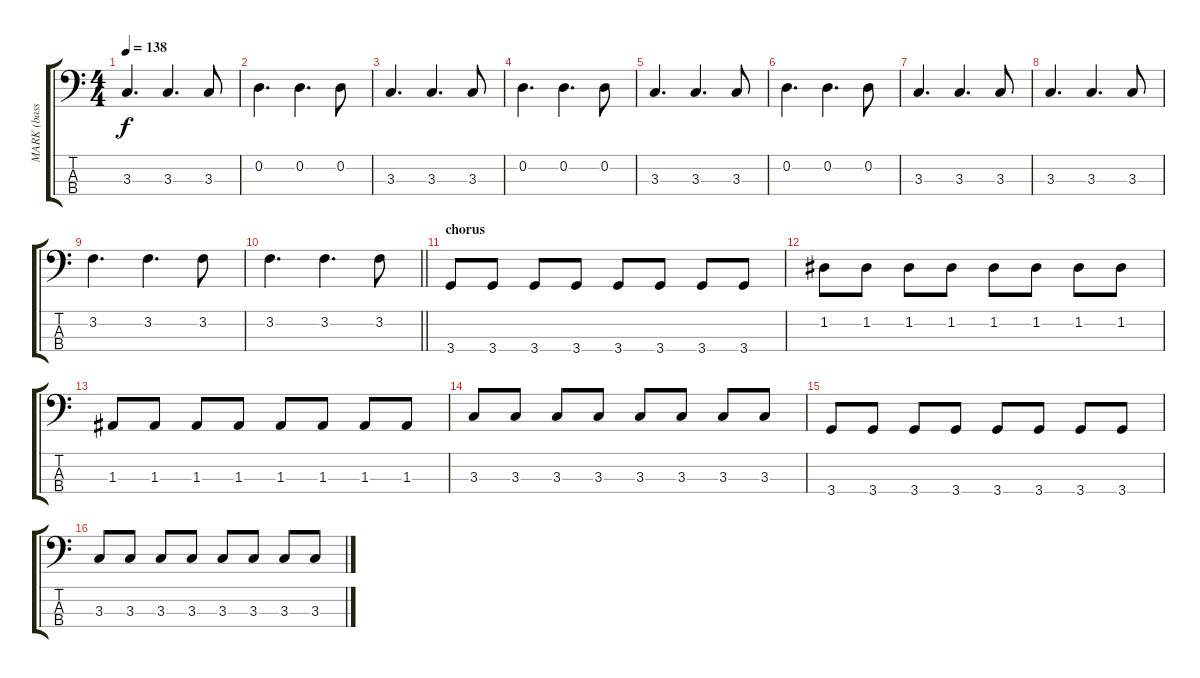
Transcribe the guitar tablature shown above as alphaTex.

\track ("MARK (bass)" "MARK (bass") {instrument synthbass1}
\staff {score tabs}
\tuning (G2 D2 A1 E1) {hide}
\ts (4 4)
\tempo 138
\clef f4
\ks c
3.3.4{d dy f} 3.3.4{d} 3.3.8 |
0.2.4{d} 0.2.4{d} 0.2.8 |
3.3.4{d} 3.3.4{d} 3.3.8 |
0.2.4{d} 0.2.4{d} 0.2.8 |
3.3.4{d} 3.3.4{d} 3.3.8 |
0.2.4{d} 0.2.4{d} 0.2.8 |
3.3.4{d} 3.3.4{d} 3.3.8 |
3.3.4{d} 3.3.4{d} 3.3.8 |
3.2.4{d} 3.2.4{d} 3.2.8 |
\barLineRight lightlight
3.2.4{d} 3.2.4{d} 3.2.8 |
\section ("" "chorus")
3.4.8 3.4.8 3.4.8 3.4.8 3.4.8 3.4.8 3.4.8 3.4.8 |
1.2.8 1.2.8 1.2.8 1.2.8 1.2.8 1.2.8 1.2.8 1.2.8 |
1.3.8 1.3.8 1.3.8 1.3.8 1.3.8 1.3.8 1.3.8 1.3.8 |
3.3.8 3.3.8 3.3.8 3.3.8 3.3.8 3.3.8 3.3.8 3.3.8 |
3.4.8 3.4.8 3.4.8 3.4.8 3.4.8 3.4.8 3.4.8 3.4.8 |
3.3.8 3.3.8 3.3.8 3.3.8 3.3.8 3.3.8 3.3.8 3.3.8
